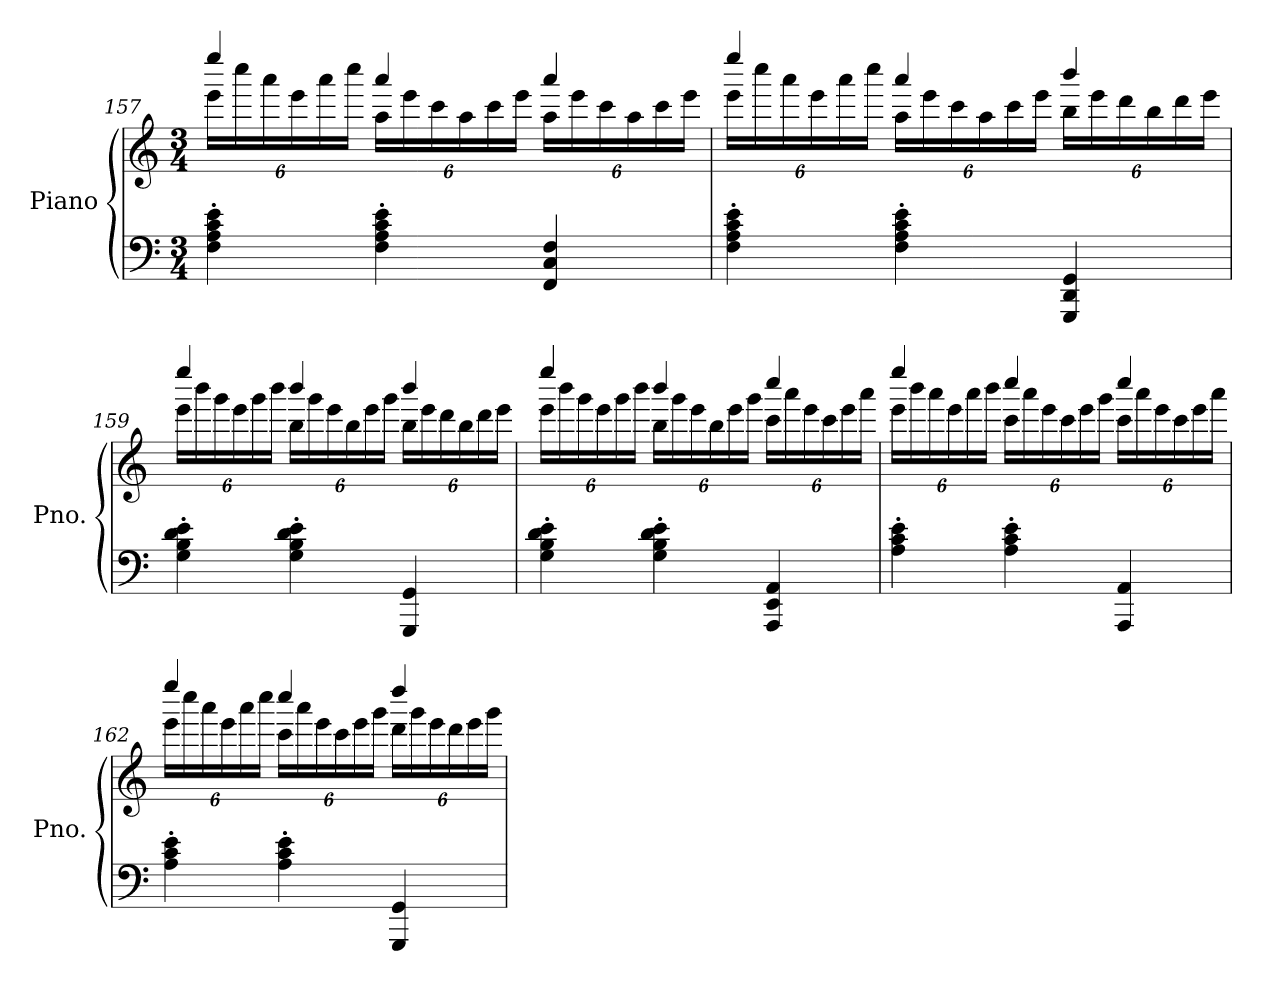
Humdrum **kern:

**kern	**kern
*part1	*part1
*staff2	*staff1
*I"Piano	*
*I'Pno.	*
*clefF4	*clefG2
*k[]	*k[]
*M3/4	*M3/4
=157	=157
*	*^
*	*	*Xbrackettup
4F\' 4A\' 4c\' 4e\'	4eeee/	24eee\LL
.	.	24cccc\
.	.	24aaa\
.	.	24eee\
.	.	24aaa\
.	.	24cccc\JJ
4F\' 4A\' 4c\' 4e\'	4aaa/	24aa\LL
.	.	24eee\
.	.	24ccc\
.	.	24aa\
.	.	24ccc\
.	.	24eee\JJ
4FF/ 4C/ 4F/	4aaa/	24aa\LL
.	.	24eee\
.	.	24ccc\
.	.	24aa\
.	.	24ccc\
.	.	24eee\JJ
!!LO:LB:g=z	!!
=158	=158	=158
4F\' 4A\' 4c\' 4e\'	4eeee/	24eee\LL
.	.	24cccc\
.	.	24aaa\
.	.	24eee\
.	.	24aaa\
.	.	24cccc\JJ
4F\' 4A\' 4c\' 4e\'	4aaa/	24aa\LL
.	.	24eee\
.	.	24ccc\
.	.	24aa\
.	.	24ccc\
.	.	24eee\JJ
4GGG/ 4DD/ 4GG/	4bbb/	24bb\LL
.	.	24eee\
.	.	24ddd\
.	.	24bb\
.	.	24ddd\
.	.	24eee\JJ
=159	=159	=159
4G\' 4B\' 4d\' 4e\'	4eeee/	24eee\LL
.	.	24bbb\
.	.	24ggg\
.	.	24eee\
.	.	24ggg\
.	.	24bbb\JJ
4G\' 4B\' 4d\' 4e\'	4bbb/	24bb\LL
.	.	24ggg\
.	.	24eee\
.	.	24bb\
.	.	24eee\
.	.	24ggg\JJ
4GGG/ 4GG/	4bbb/	24bb\LL
.	.	24eee\
.	.	24ddd\
.	.	24bb\
.	.	24ddd\
.	.	24eee\JJ
!!LO:LB:g=z	!!
=160	=160	=160
4G\' 4B\' 4d\' 4e\'	4eeee/	24eee\LL
.	.	24bbb\
.	.	24ggg\
.	.	24eee\
.	.	24ggg\
.	.	24bbb\JJ
4G\' 4B\' 4d\' 4e\'	4bbb/	24bb\LL
.	.	24ggg\
.	.	24eee\
.	.	24bb\
.	.	24eee\
.	.	24ggg\JJ
4AAA/ 4EE/ 4AA/	4cccc/	24ccc\LL
.	.	24aaa\
.	.	24eee\
.	.	24ccc\
.	.	24eee\
.	.	24aaa\JJ
=161	=161	=161
4A\' 4c\' 4e\'	4eeee/	24eee\LL
.	.	24bbb\
.	.	24aaa\
.	.	24eee\
.	.	24aaa\
.	.	24bbb\JJ
4A\' 4c\' 4e\'	4cccc/	24ccc\LL
.	.	24aaa\
.	.	24eee\
.	.	24ccc\
.	.	24eee\
.	.	24ggg\JJ
4AAA/ 4AA/	4cccc/	24ccc\LL
.	.	24aaa\
.	.	24eee\
.	.	24ccc\
.	.	24eee\
.	.	24aaa\JJ
!!LO:PB:g=z	!!
=162	=162	=162
4A\' 4c\' 4e\'	4eeee/	24eee\LL
.	.	24cccc\
.	.	24aaa\
.	.	24eee\
.	.	24aaa\
.	.	24cccc\JJ
4A\' 4c\' 4e\'	4cccc/	24ccc\LL
.	.	24aaa\
.	.	24eee\
.	.	24ccc\
.	.	24eee\
.	.	24ggg\JJ
4GGG/ 4GG/	4dddd/	24ddd\LL
.	.	24ggg\
.	.	24eee\
.	.	24ddd\
.	.	24eee\
.	.	24ggg\JJ
*	*v	*v
=	=
*-	*-
